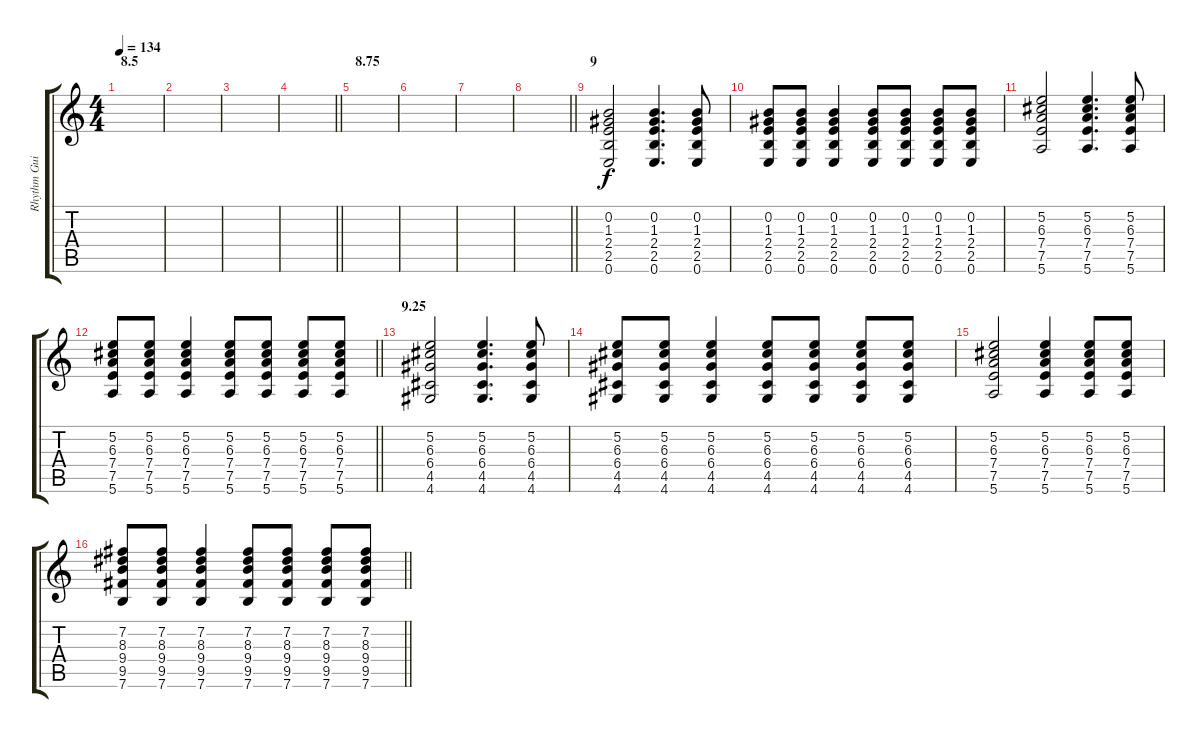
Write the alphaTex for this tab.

\track ("Rhythm Guitar" "Rhythm Gui") {instrument acousticguitarsteel}
\staff {score tabs}
\tuning (E4 B3 G3 D3 A2 E2) {hide}
\ts (4 4)
\section ("" "8.5")
\tempo 134
\clef g2
\ks c
|
|
|
\barLineRight lightlight
|
\section ("" "8.75")
|
|
|
\barLineRight lightlight
|
\section ("" "9")
(0.2 1.3 2.4 2.5 0.6).2 (0.2 1.3 2.4 2.5 0.6).4{d} (0.2 1.3 2.4 2.5 0.6).8 |
(0.2 1.3 2.4 2.5 0.6).8 (0.2 1.3 2.4 2.5 0.6).8 (0.2 1.3 2.4 2.5 0.6).4 (0.2 1.3 2.4 2.5 0.6).8 (0.2 1.3 2.4 2.5 0.6).8 (0.2 1.3 2.4 2.5 0.6).8 (0.2 1.3 2.4 2.5 0.6).8 |
(5.2 6.3 7.4 7.5 5.6).2 (5.2 6.3 7.4 7.5 5.6).4{d} (5.2 6.3 7.4 7.5 5.6).8 |
\barLineRight lightlight
(5.2 6.3 7.4 7.5 5.6).8 (5.2 6.3 7.4 7.5 5.6).8 (5.2 6.3 7.4 7.5 5.6).4 (5.2 6.3 7.4 7.5 5.6).8 (5.2 6.3 7.4 7.5 5.6).8 (5.2 6.3 7.4 7.5 5.6).8 (5.2 6.3 7.4 7.5 5.6).8 |
\section ("" "9.25")
(5.2 6.3 6.4 4.5 4.6).2 (5.2 6.3 6.4 4.5 4.6).4{d} (5.2 6.3 6.4 4.5 4.6).8 |
(5.2 6.3 6.4 4.5 4.6).8 (5.2 6.3 6.4 4.5 4.6).8 (5.2 6.3 6.4 4.5 4.6).4 (5.2 6.3 6.4 4.5 4.6).8 (5.2 6.3 6.4 4.5 4.6).8 (5.2 6.3 6.4 4.5 4.6).8 (5.2 6.3 6.4 4.5 4.6).8 |
(5.2 6.3 7.4 7.5 5.6).2 (5.2 6.3 7.4 7.5 5.6).4 (5.2 6.3 7.4 7.5 5.6).8 (5.2 6.3 7.4 7.5 5.6).8 |
\barLineRight lightlight
(7.2 8.3 9.4 9.5 7.6).8 (7.2 8.3 9.4 9.5 7.6).8 (7.2 8.3 9.4 9.5 7.6).4 (7.2 8.3 9.4 9.5 7.6).8 (7.2 8.3 9.4 9.5 7.6).8 (7.2 8.3 9.4 9.5 7.6).8 (7.2 8.3 9.4 9.5 7.6).8
